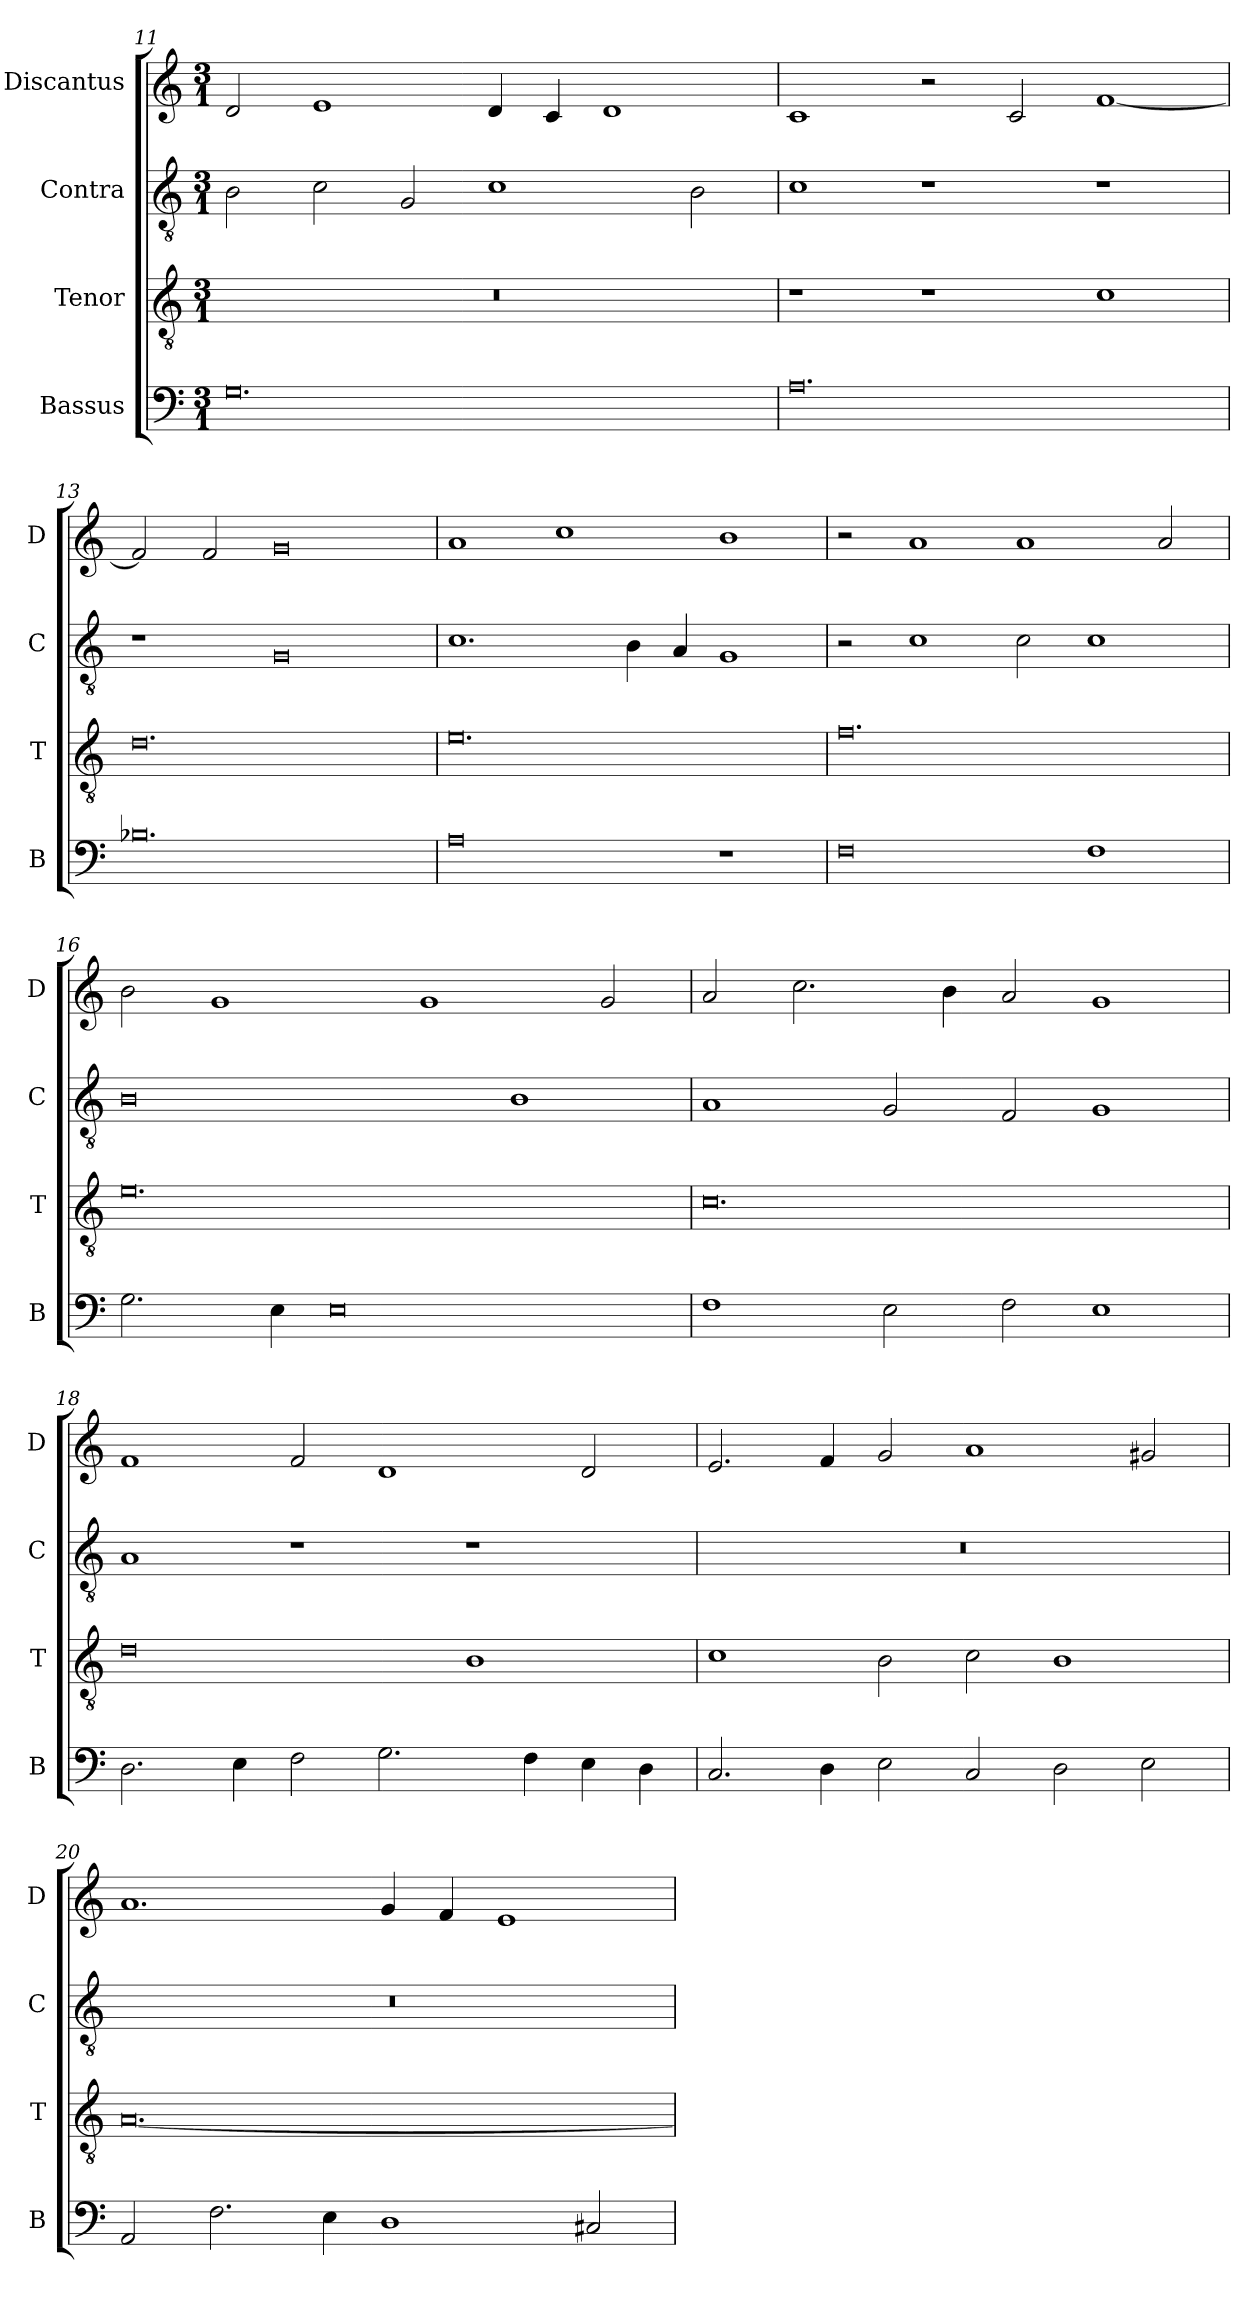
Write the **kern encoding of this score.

**kern	**kern	**kern	**kern
*part4	*part3	*part2	*part1
*staff4	*staff3	*staff2	*staff1
*I"Bassus	*I"Tenor	*I"Contra	*I"Discantus
*I'B	*I'T	*I'C	*I'D
*clefF4	*clefGv2	*clefGv2	*clefG2
*k[]	*k[]	*k[]	*k[]
*M3/1	*M3/1	*M3/1	*M3/1
=11	=11	=11	=11
0.G	0.r	2B\	2d/
.	.	2c\	1e
.	.	2G/	.
.	.	1c	4d/
.	.	.	4c/
.	.	.	1d
.	.	2B\	.
=12	=12	=12	=12
0.A	1r	1c	1c
.	1r	1r	2r
.	.	.	2c/
.	1c	1r	[1f
=13	=13	=13	=13
0.B-X	0.d	1r	2f/]
.	.	.	2f/
.	.	0G	0g
=14	=14	=14	=14
0A	0.e	1.c	1a
.	.	.	1cc
.	.	4B\	.
.	.	4A/	.
1r	.	1G	1b
=15	=15	=15	=15
0F	0.f	2r	2r
.	.	1c	1a
.	.	2c\	1a
1F	.	1c	.
.	.	.	2a/
=16	=16	=16	=16
2.G\	0.e	0B	2b\
.	.	.	1g
4E\	.	.	.
0E	.	.	.
.	.	.	1g
.	.	1B	.
.	.	.	2g/
=17	=17	=17	=17
1F	0.c	1A	2a/
.	.	.	2.cc\
2E\	.	2G/	.
.	.	.	4b\
2F\	.	2F/	2a/
1E	.	1G	1g
=18	=18	=18	=18
2.D\	0d	1A	1f
4E\	.	.	.
2F\	.	1r	2f/
2.G\	.	.	1d
.	1B	1r	.
4F\	.	.	.
4E\	.	.	2d/
4D\	.	.	.
=19	=19	=19	=19
2.C/	1c	0.r	2.e/
4D\	.	.	4f/
2E\	2B\	.	2g/
2C/	2c\	.	1a
2D\	1B	.	.
2E\	.	.	2g#X/
=20	=20	=20	=20
2AA/	[0.A	0.r	1.a
2.F\	.	.	.
4E\	.	.	.
1D	.	.	4g/
.	.	.	4f/
.	.	.	1e
2C#X/	.	.	.
=	=	=	=
*-	*-	*-	*-
